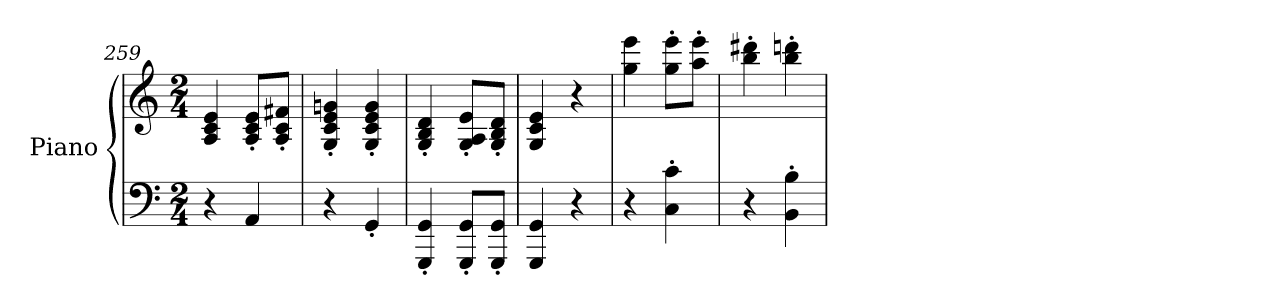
**kern	**kern
*part1	*part1
*staff2	*staff1
*I"Piano	*
*I'Pno	*
*clefF4	*clefG2
*k[]	*k[]
*M2/4	*M2/4
=259	=259
4r	4A/ 4c/ 4e/
4AA/	8A/' 8c/' 8e/'L
.	8A/' 8c/' 8f#X/'J
=260	=260
4r	4G/' 4c/' 4e/' 4gn/'
4GG'/	4G/' 4c/' 4e/' 4g/'
!!LO:LB:g=z
=261	=261
4GGG/' 4GG/'	4G/' 4B/' 4d/'
8GGG/' 8GG/'L	8G/' 8A/' 8e/'L
8GGG/' 8GG/'J	8G/' 8B/' 8d/'J
=262	=262
4GGG/ 4GG/	4G/ 4c/ 4e/
4r	4r
=263	=263
4r	4gg\ 4eee\
4C\' 4c\'	8gg\' 8eee\'L
.	8aa\' 8eee\'J
=264	=264
4r	4bb\' 4ddd#X\'
4BB\' 4B\'	4bb\' 4dddn\'
=	=
*-	*-
